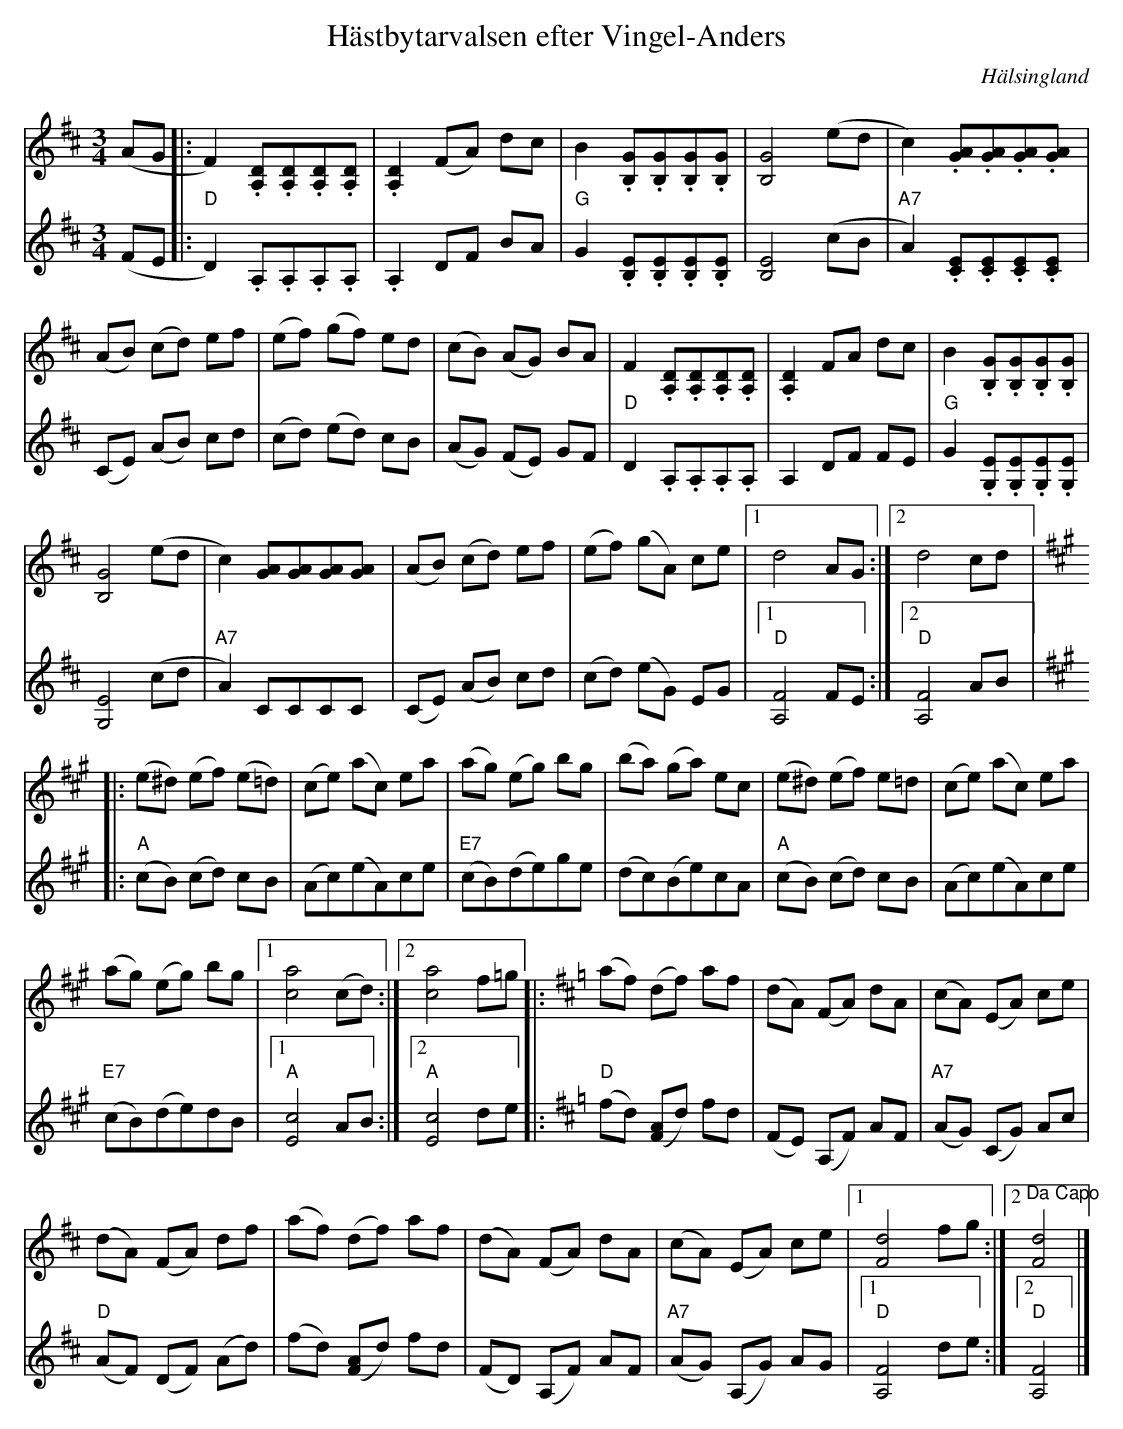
X:1
T:Hästbytarvalsen efter Vingel-Anders
O:Hälsingland
L:1/8
M:3/4
K:D
V:1
(AG |: F2) .[A,D].[A,D].[A,D].[A,D] | .[A,D]2 (FA) dc | B2 .[GB,].[GB,].[GB,].[GB,] | [GB,]4 (ed | c2) .[GA].[GA].[GA].[GA] |
(AB) (cd) ef | (ef) (gf) ed | (cB) (AG) BA | F2 .[A,D].[A,D].[A,D].[A,D] | .[A,D]2 FA dc | B2 .[GB,].[GB,].[GB,].[GB,] |
[GB,]4 (ed | c2) [GA][GA][GA][GA] | (AB) (cd) ef |(ef) (gA) ce |1 d4 AG :|2 d4 cd |:
[K:A] (e^d) (ef) (e=d) | (ce) (ac) ea | (ag) (eg) bg | (ba) (ga) ec | (e^d) (ef) e=d | (ce) (ac) ea |
(ag) (eg) bg |1[ac]4 (cd) :|2 [ac]4 f=g |: [K:D] (af) (df) af | (dA) (FA) dA | (cA) (EA) ce |
(dA) (FA) df | (af) (df) af | (dA) (FA) dA | (cA) (EA) ce |1 [dF]4 fg :|2 "^Da Capo" [dF]4 |]
V:2
(FE |: "D" D2) .A,.A,.A,.A, | .A,2 DF BA | "G" G2 .[EB,].[EB,].[EB,].[EB,] | [EB,]4 (cB | "A7" A2) .[CE].[CE].[CE].[CE] |
(CE) (AB) cd | (cd) (ed) cB | (AG) (FE) GF | "D" D2 .A,.A,.A,.A, | A,2 DF FE | "G" G2 .[EG,].[EG,].[EG,].[EG,] |
[EG,]4 (cd | "A7" A2) CCCC | (CE) (AB) cd | (cd) (eG) EG |1 "D" [FA,]4 FE :|2 "D" [FA,]4 AB |:
[K:A] "A" (cB) (cd) cB | (Ac)(eA)ce | "E7" (cB)(de)ge | (dc)(Be)cA | "A" (cB) (cd) cB | (Ac)(eA)ce |
"E7" (cB)(de)dB |1 "A" [cE]4 AB :|2 "A" [Ec]4 de |: [K:D] "D" (fd) ([AF]d) fd | (FE) (A,F) AF | "A7" (AG) (CG) Ac |
"D" (AF) (DF) (Ad) | (fd) ([FA]d) fd | (FD) (A,F) AF | "A7" (AG) (A,G) AG |1 "D" [FA,]4 de  :|2 "D" [FA,]4 |]
